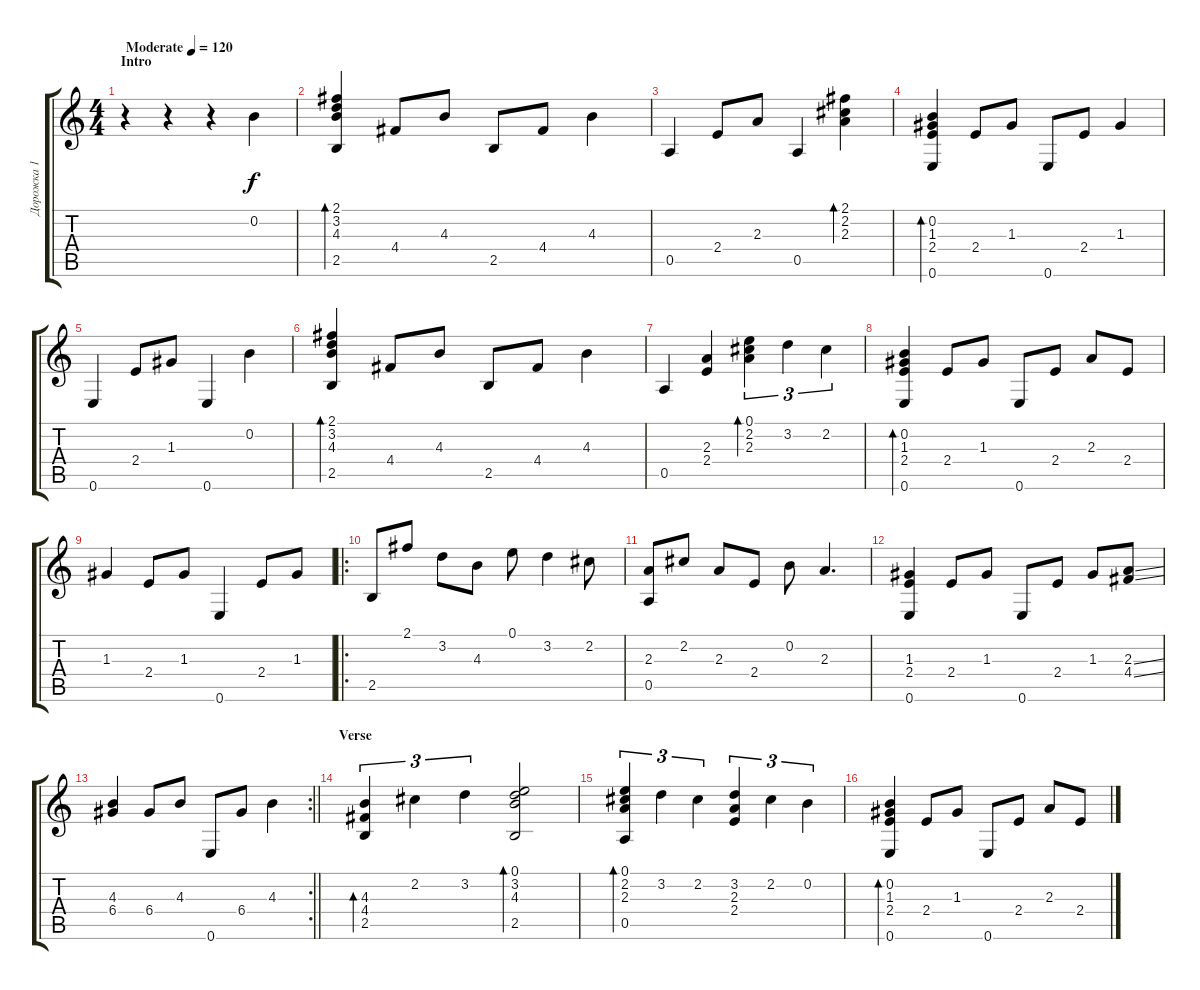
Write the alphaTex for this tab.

\track ("Дорожка 1" "Дорожка 1") {instrument acousticguitarsteel}
\staff {score tabs}
\tuning (E4 B3 G3 D3 A2 E2) {hide}
\ts (4 4)
\section ("" "Intro")
\tempo (120 "Moderate")
\clef g2
\ks c
r.4{dy f instrument acousticguitarsteel} r.4 r.4 0.2.4 |
(2.1 3.2 4.3 2.5).4{bd 60} 4.4.8 4.3.8 2.5.8 4.4.8 4.3.4 |
0.5.4 2.4.8 2.3.8 0.5.4 (2.1 2.2 2.3).4{bd 60} |
(0.2 1.3 2.4 0.6).4{bd 60} 2.4.8 1.3.8 0.6.8 2.4.8 1.3.4 |
0.6.4 2.4.8 1.3.8 0.6.4 0.2.4 |
(2.1 3.2 4.3 2.5).4{bd 60} 4.4.8 4.3.8 2.5.8 4.4.8 4.3.4 |
0.5.4 (2.3 2.4).4 (0.1 2.2 2.3).4{tu (3 2) bd 60} 3.2.4{tu (3 2)} 2.2.4{tu (3 2)} |
(0.2 1.3 2.4 0.6).4{bd 60} 2.4.8 1.3.8 0.6.8 2.4.8 2.3.8 2.4.8 |
1.3.4 2.4.8 1.3.8 0.6.4 2.4.8 1.3.8 |
\ro
2.5.8 2.1.8 3.2.8 4.3.8 0.1.8 3.2.4 2.2.8 |
(2.3 0.5).8 2.2.8 2.3.8 2.4.8 0.2.8 2.3.4{d} |
(1.3 2.4 0.6).4 2.4.8 1.3.8 0.6.8 2.4.8 1.3.8 (2.3{ss} 4.4{ss}).8 |
\rc 2
\barLineRight lightlight
(4.3 6.4).4 6.4.8 4.3.8 0.6.8 6.4.8 4.3.4 |
\section ("" "Verse")
(4.3 4.4 2.5).4{tu (3 2) bd 60} 2.2.4{tu (3 2)} 3.2.4{tu (3 2)} (0.1 3.2 4.3 2.5).2{bd 60} |
(0.1 2.2 2.3 0.5).4{tu (3 2) bd 60} 3.2.4{tu (3 2)} 2.2.4{tu (3 2)} (3.2 2.3 2.4).4{tu (3 2)} 2.2.4{tu (3 2)} 0.2.4{tu (3 2)} |
(0.2 1.3 2.4 0.6).4{bd 60} 2.4.8 1.3.8 0.6.8 2.4.8 2.3.8 2.4.8
